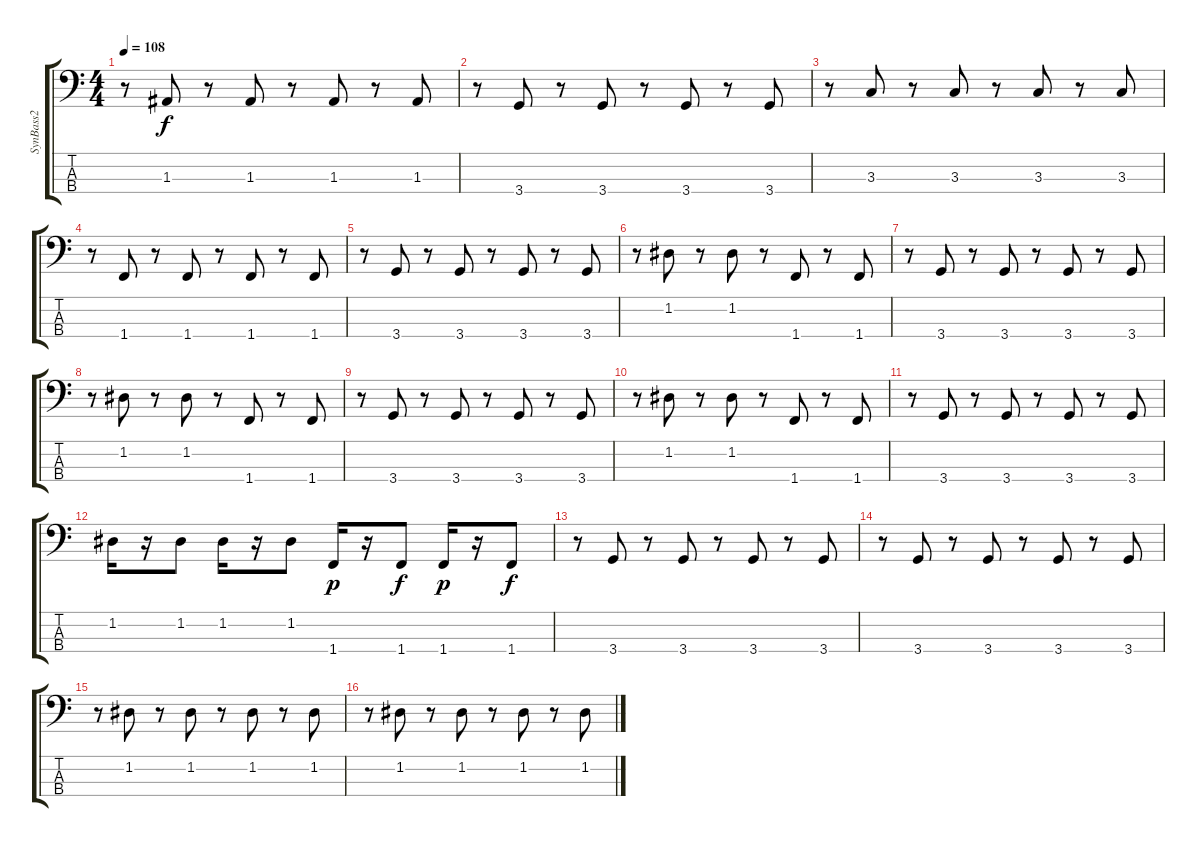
\track ("SynBass2" "SynBass2") {instrument synthbass2}
\staff {score tabs}
\tuning (G2 D2 A1 E1) {hide}
\ts (4 4)
\tempo 108
\clef f4
\ks c
r.8{dy f} 1.3.8 r.8 1.3.8 r.8 1.3.8 r.8 1.3.8 |
r.8 3.4.8 r.8 3.4.8 r.8 3.4.8 r.8 3.4.8 |
r.8 3.3.8 r.8 3.3.8 r.8 3.3.8 r.8 3.3.8 |
r.8 1.4.8 r.8 1.4.8 r.8 1.4.8 r.8 1.4.8 |
r.8 3.4.8 r.8 3.4.8 r.8 3.4.8 r.8 3.4.8 |
r.8 1.2.8 r.8 1.2.8 r.8 1.4.8 r.8 1.4.8 |
r.8 3.4.8 r.8 3.4.8 r.8 3.4.8 r.8 3.4.8 |
r.8 1.2.8 r.8 1.2.8 r.8 1.4.8 r.8 1.4.8 |
r.8 3.4.8 r.8 3.4.8 r.8 3.4.8 r.8 3.4.8 |
r.8 1.2.8 r.8 1.2.8 r.8 1.4.8 r.8 1.4.8 |
r.8 3.4.8 r.8 3.4.8 r.8 3.4.8 r.8 3.4.8 |
1.2.16 r.16 1.2.8 1.2.16 r.16 1.2.8 1.4.16{dy p} r.16 1.4.8{dy f} 1.4.16{dy p} r.16 1.4.8{dy f} |
r.8 3.4.8 r.8 3.4.8 r.8 3.4.8 r.8 3.4.8 |
r.8 3.4.8 r.8 3.4.8 r.8 3.4.8 r.8 3.4.8 |
r.8 1.2.8 r.8 1.2.8 r.8 1.2.8 r.8 1.2.8 |
r.8 1.2.8 r.8 1.2.8 r.8 1.2.8 r.8 1.2.8
